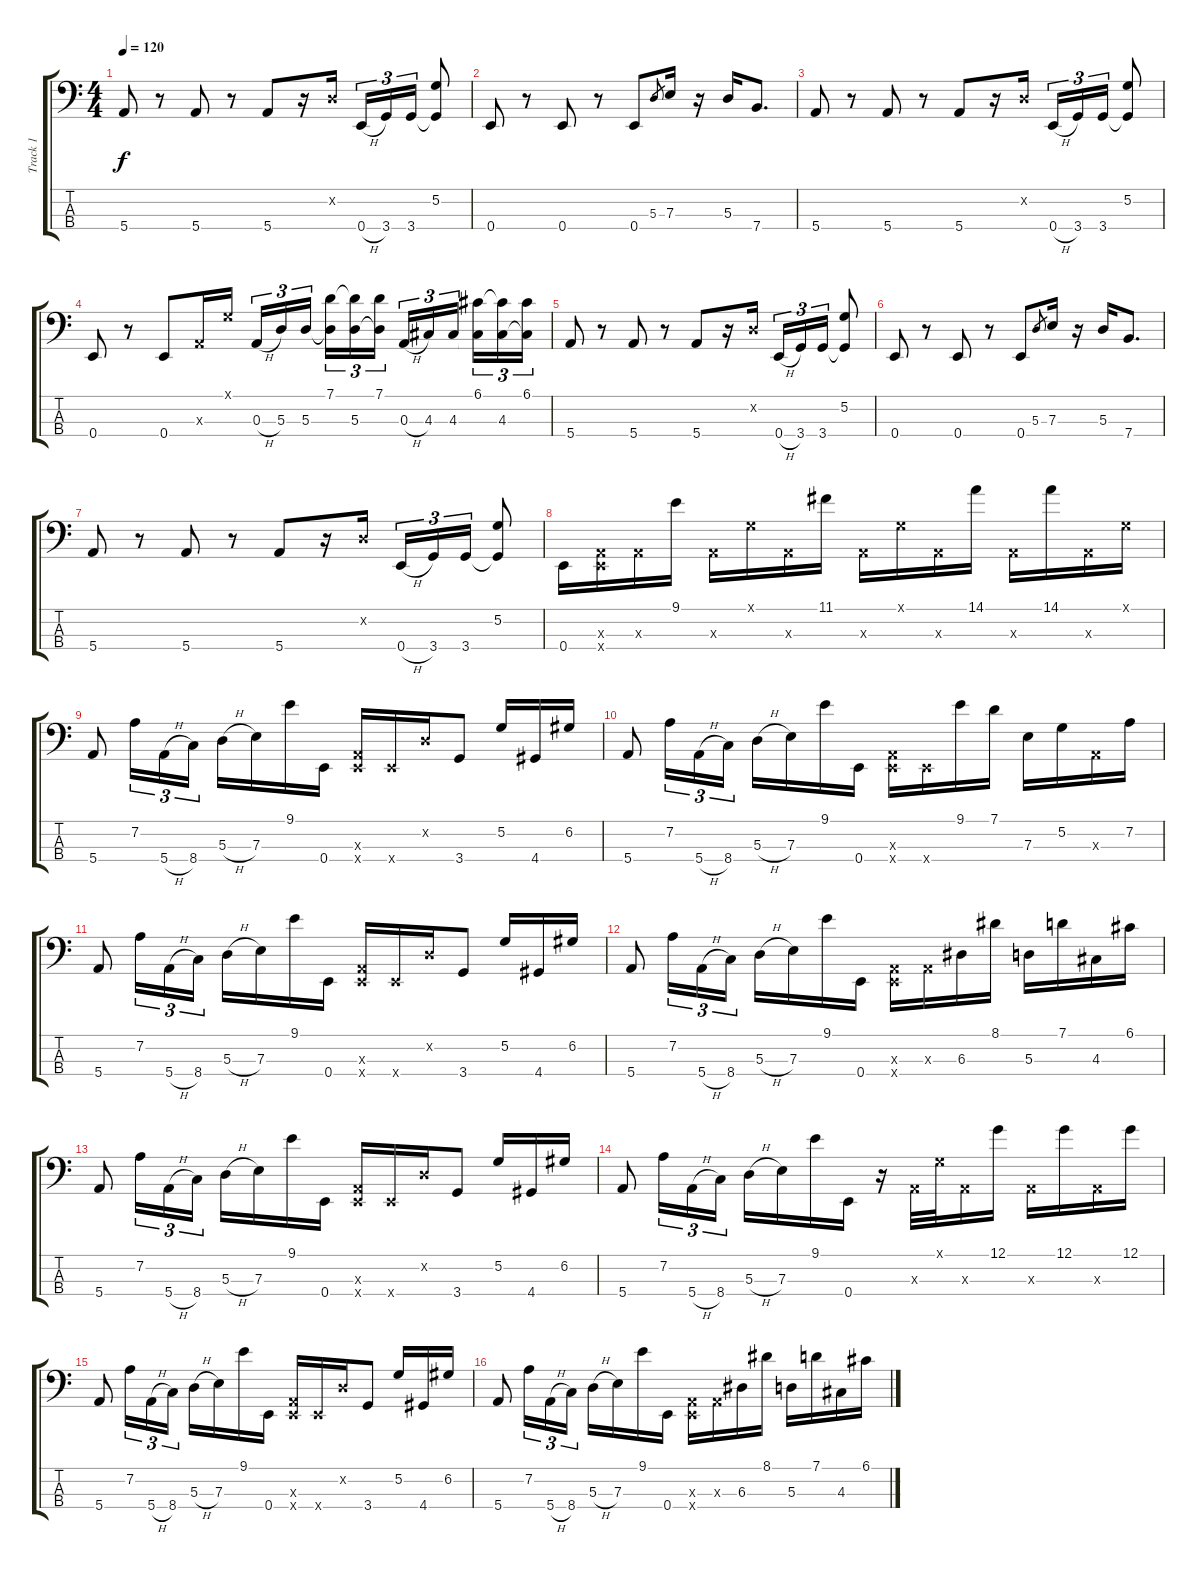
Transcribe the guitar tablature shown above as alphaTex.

\track ("Track 1" "Track 1") {instrument slapbass1}
\staff {score tabs}
\tuning (G2 D2 A1 E1) {hide}
\ts (4 4)
\tempo 120
\clef f4
\ks c
5.4.8{dy f} r.8 5.4.8 r.8 5.4.8 r.16 0.2{x}.16 0.4{h}.16{tu (3 2)} 3.4.16{tu (3 2)} 3.4.16{tu (3 2)} (5.2 3.4{t}).8 |
0.4.8 r.8 0.4.8 r.8 0.4.8 5.3.8{gr} 7.3.16 r.16 5.3.16 7.4.8{d} |
5.4.8 r.8 5.4.8 r.8 5.4.8 r.16 0.2{x}.16 0.4{h}.16{tu (3 2)} 3.4.16{tu (3 2)} 3.4.16{tu (3 2)} (5.2 3.4{t}).8 |
0.4.8 r.8 0.4.8 0.3{x}.16 0.1{x}.16 0.3{h}.16{tu (3 2)} 5.3.16{tu (3 2)} 5.3.16{tu (3 2) beam splitsecondary} (7.1 5.3{t}).16{tu (3 2)} (7.1{t} 5.3).16{tu (3 2)} (7.1 5.3{t}).16{tu (3 2)} 0.3{h}.16{tu (3 2)} 4.3.16{tu (3 2)} 4.3.16{tu (3 2) beam splitsecondary} (6.1 4.3{t}).16{tu (3 2)} (6.1{t} 4.3).16{tu (3 2)} (6.1 4.3{t}).16{tu (3 2)} |
5.4.8 r.8 5.4.8 r.8 5.4.8 r.16 0.2{x}.16 0.4{h}.16{tu (3 2)} 3.4.16{tu (3 2)} 3.4.16{tu (3 2)} (5.2 3.4{t}).8 |
0.4.8 r.8 0.4.8 r.8 0.4.8 5.3.8{gr} 7.3.16 r.16 5.3.16 7.4.8{d} |
5.4.8 r.8 5.4.8 r.8 5.4.8 r.16 0.2{x}.16 0.4{h}.16{tu (3 2)} 3.4.16{tu (3 2)} 3.4.16{tu (3 2)} (5.2 3.4{t}).8 |
0.4.16 (0.3{x} 0.4{x}).16 0.3{x}.16 9.1.16 0.3{x}.16 0.1{x}.16 0.3{x}.16 11.1.16 0.3{x}.16 0.1{x}.16 0.3{x}.16 14.1.16 0.3{x}.16 14.1.16 0.3{x}.16 0.1{x}.16 |
5.4.8 7.2.16{tu (3 2)} 5.4{h}.16{tu (3 2)} 8.4.16{tu (3 2)} 5.3{h}.16 7.3.16 9.1.16 0.4.16 (0.3{x} 0.4{x}).16 0.4{x}.16 0.2{x}.16 3.4.8 5.2.16 4.4.16 6.2.16 |
5.4.8 7.2.16{tu (3 2)} 5.4{h}.16{tu (3 2)} 8.4.16{tu (3 2)} 5.3{h}.16 7.3.16 9.1.16 0.4.16 (0.3{x} 0.4{x}).16 0.4{x}.16 9.1.16 7.1.16 7.3.16 5.2.16 0.3{x}.16 7.2.16 |
5.4.8 7.2.16{tu (3 2)} 5.4{h}.16{tu (3 2)} 8.4.16{tu (3 2)} 5.3{h}.16 7.3.16 9.1.16 0.4.16 (0.3{x} 0.4{x}).16 0.4{x}.16 0.2{x}.16 3.4.8 5.2.16 4.4.16 6.2.16 |
5.4.8 7.2.16{tu (3 2)} 5.4{h}.16{tu (3 2)} 8.4.16{tu (3 2)} 5.3{h}.16 7.3.16 9.1.16 0.4.16 (0.3{x} 0.4{x}).16 0.3{x}.16 6.3.16 8.1.16 5.3.16 7.1.16 4.3.16 6.1.16 |
5.4.8 7.2.16{tu (3 2)} 5.4{h}.16{tu (3 2)} 8.4.16{tu (3 2)} 5.3{h}.16 7.3.16 9.1.16 0.4.16 (0.3{x} 0.4{x}).16 0.4{x}.16 0.2{x}.16 3.4.8 5.2.16 4.4.16 6.2.16 |
5.4.8 7.2.16{tu (3 2)} 5.4{h}.16{tu (3 2)} 8.4.16{tu (3 2)} 5.3{h}.16 7.3.16 9.1.16 0.4.16 r.16 0.3{x}.32 0.1{x}.32 0.3{x}.16 12.1.16 0.3{x}.16 12.1.16 0.3{x}.16 12.1.16 |
5.4.8 7.2.16{tu (3 2)} 5.4{h}.16{tu (3 2)} 8.4.16{tu (3 2)} 5.3{h}.16 7.3.16 9.1.16 0.4.16 (0.3{x} 0.4{x}).16 0.4{x}.16 0.2{x}.16 3.4.8 5.2.16 4.4.16 6.2.16 |
5.4.8 7.2.16{tu (3 2)} 5.4{h}.16{tu (3 2)} 8.4.16{tu (3 2)} 5.3{h}.16 7.3.16 9.1.16 0.4.16 (0.3{x} 0.4{x}).16 0.3{x}.16 6.3.16 8.1.16 5.3.16 7.1.16 4.3.16 6.1.16
